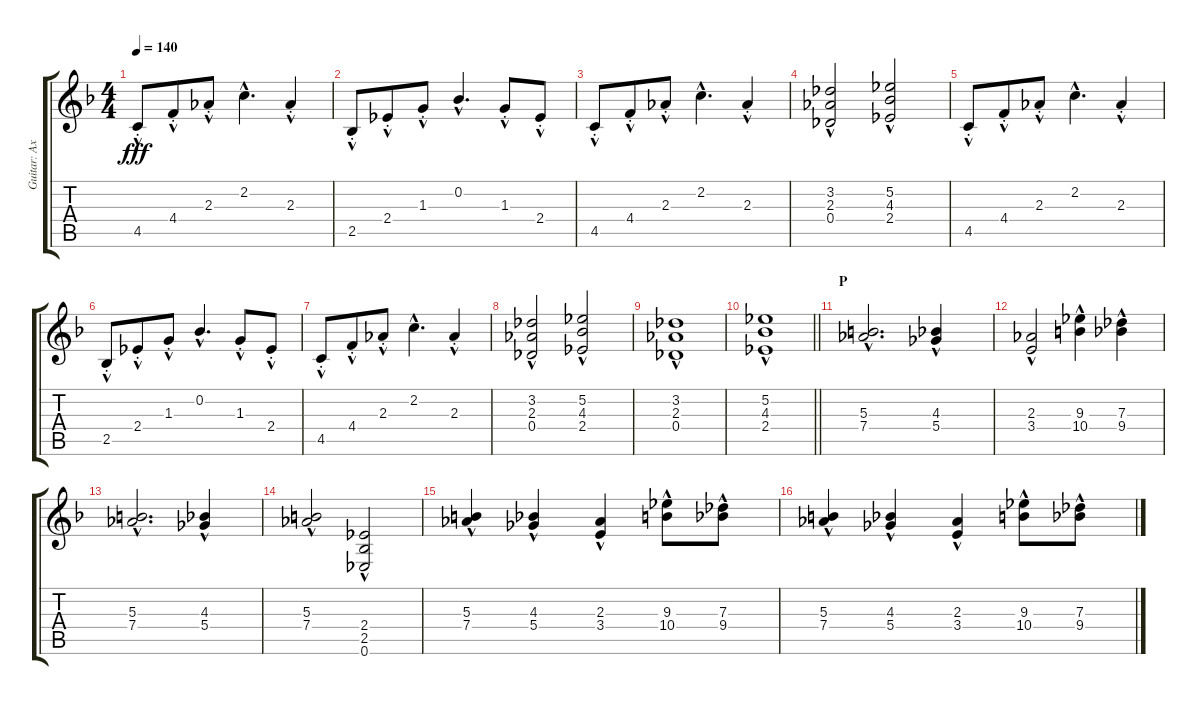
\track ("Guitar: Axel" "Guitar: Ax") {instrument distortionguitar}
\staff {score tabs}
\tuning (Eb4 Bb3 Gb3 Db3 Ab2 Eb2) {hide}
\ts (4 4)
\tempo 140
\clef g2
\ks f
4.5{hac st}.8{dy fff} 4.4{hac st}.8{beam merge} 2.3{hac st}.8 2.2{hac}.4{d} 2.3{hac st}.4 |
2.5{hac st}.8 2.4{hac st}.8{beam merge} 1.3{hac st}.8 0.2{hac}.4{d beam merge} 1.3{hac st}.8{beam merge} 2.4{hac st}.8 |
4.5{hac st}.8 4.4{hac st}.8{beam merge} 2.3{hac st}.8 2.2{hac}.4{d} 2.3{hac st}.4 |
(3.2{hac} 2.3{hac} 0.4{hac}).2 (5.2{hac} 4.3{hac} 2.4{hac}).2 |
4.5{hac st}.8 4.4{hac st}.8{beam merge} 2.3{hac st}.8 2.2{hac}.4{d} 2.3{hac st}.4 |
2.5{hac st}.8 2.4{hac st}.8{beam merge} 1.3{hac st}.8 0.2{hac}.4{d beam merge} 1.3{hac st}.8{beam merge} 2.4{hac st}.8 |
4.5{hac st}.8 4.4{hac st}.8{beam merge} 2.3{hac st}.8 2.2{hac}.4{d} 2.3{hac st}.4 |
(3.2{hac} 2.3{hac} 0.4{hac}).2 (5.2{hac} 4.3{hac} 2.4{hac}).2 |
(3.2{hac} 2.3{hac} 0.4{hac}).1 |
\barLineRight lightlight
(5.2{hac} 4.3{hac} 2.4{hac}).1 |
\section ("" "P")
(5.3{hac} 7.4{hac}).2{d} (4.3{hac} 5.4{hac}).4 |
(2.3{hac} 3.4{hac}).2 (9.3{hac} 10.4{hac}).4 (7.3{hac} 9.4{hac}).4 |
(5.3{hac} 7.4{hac}).2{d} (4.3{hac} 5.4{hac}).4 |
(5.3{hac} 7.4{hac}).2 (2.4{hac} 2.5{hac} 0.6{hac}).2 |
(5.3{hac} 7.4{hac}).4 (4.3{hac} 5.4{hac}).4 (2.3{hac} 3.4{hac}).4 (9.3{hac} 10.4{hac}).8 (7.3{hac} 9.4{hac}).8 |
(5.3{hac} 7.4{hac}).4 (4.3{hac} 5.4{hac}).4 (2.3{hac} 3.4{hac}).4 (9.3{hac} 10.4{hac}).8 (7.3{hac} 9.4{hac}).8
